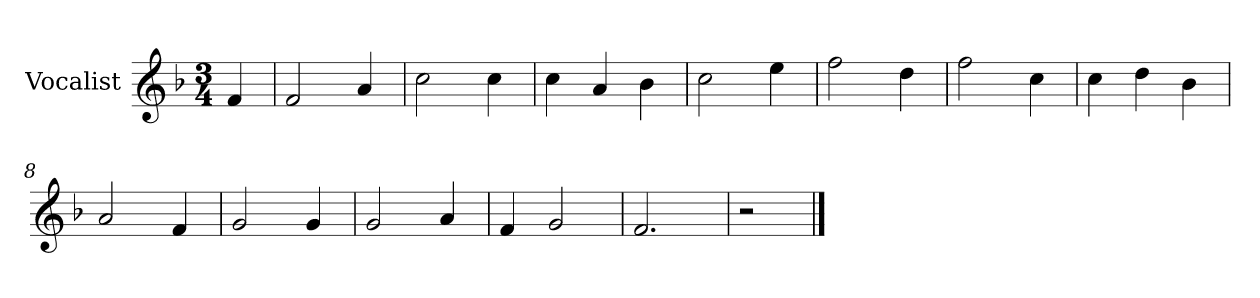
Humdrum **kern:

**kern
*part1
*staff1
*I"Vocalist
*k[b-]
*F:
*M3/4
=
4f
=1
2f
4a
=2
2cc
4cc
=3
4cc
4a
4b-
=4
2cc
4ee
=5
2ff
4dd
=6
2ff
4cc
=7
4cc
4dd
4b-
=8
2a
4f
=9
2g
4g
=10
2g
4a
=11
4f
2g
=12
2.f
=13
2r
==
*-
